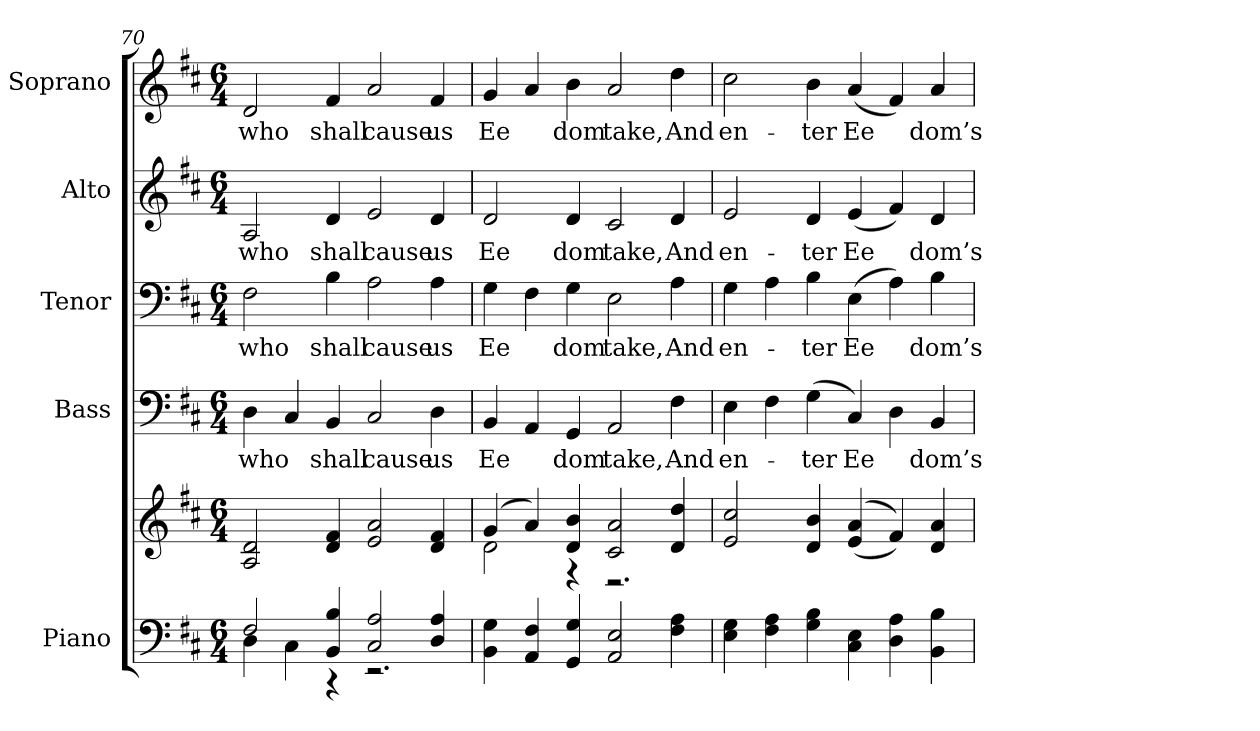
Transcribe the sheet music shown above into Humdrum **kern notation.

**kern	**kern	**kern	**text	**kern	**text	**kern	**text	**kern	**text
*part5	*part5	*part4	*part4	*part3	*part3	*part2	*part2	*part1	*part1
*staff6	*staff5	*staff4	*staff4	*staff3	*staff3	*staff2	*staff2	*staff1	*staff1
*I"Piano	*	*I"Bass	*	*I"Tenor	*	*I"Alto	*	*I"Soprano	*
*I'Pno.	*	*I'B.	*	*I'T.	*	*I'A.	*	*I'S.	*
!!LO:LB:g=z
*clefF4	*clefG2	*clefF4	*	*clefF4	*	*clefG2	*	*clefG2	*
*k[f#c#]	*k[f#c#]	*k[f#c#]	*	*k[f#c#]	*	*k[f#c#]	*	*k[f#c#]	*
*D:	*D:	*D:	*	*D:	*	*D:	*	*D:	*
*M6/4	*M6/4	*M6/4	*	*M6/4	*	*M6/4	*	*M6/4	*
=70	=70	=70	=70	=70	=70	=70	=70	=70	=70
*^	*	*	*	*	*	*	*	*	*
!	!	!	!	!LO:LY:b:color=#000000	!	!	!	!	!	!
!	!	!	!	!	!	!LO:LY:b:color=#000000	!	!	!	!
!	!	!	!	!	!	!	!	!LO:LY:b:color=#000000	!	!
!	!	!	!	!	!	!	!	!	!	!LO:LY:b:color=#000000
2F#i/	4Di\	2Ai/ 2di	4Di\	who	2F#i\	who	2Ai/	who	2di/	who
.	4C#i\	.	4C#i/	.	.	.	.	.	.	.
!	!	!	!	!LO:LY:b:color=#000000	!	!	!	!	!	!
!	!	!	!	!	!	!LO:LY:b:color=#000000	!	!	!	!
!	!	!	!	!	!	!	!	!LO:LY:b:color=#000000	!	!
!	!	!	!	!	!	!	!	!	!	!LO:LY:b:color=#000000
4BBi/ 4Bi	4r	4di/ 4f#i	4BBi/	shall	4Bi\	shall	4di/	shall	4f#i/	shall
!	!	!	!	!LO:LY:b:color=#000000	!	!	!	!	!	!
!	!	!	!	!	!	!LO:LY:b:color=#000000	!	!	!	!
!	!	!	!	!	!	!	!	!LO:LY:b:color=#000000	!	!
!	!	!	!	!	!	!	!	!	!	!LO:LY:b:color=#000000
2C#i/ 2Ai	2.r	2ei/ 2ai	2C#i/	cause	2Ai\	cause	2ei/	cause	2ai/	cause
!	!	!	!	!LO:LY:b:color=#000000	!	!	!	!	!	!
!	!	!	!	!	!	!LO:LY:b:color=#000000	!	!	!	!
!	!	!	!	!	!	!	!	!LO:LY:b:color=#000000	!	!
!	!	!	!	!	!	!	!	!	!	!LO:LY:b:color=#000000
4Di/ 4Ai	.	4di/ 4f#i	4Di\	us	4Ai\	us	4di/	us	4f#i/	us
*v	*v	*	*	*	*	*	*	*	*	*
=71	=71	=71	=71	=71	=71	=71	=71	=71	=71
*	*^	*	*	*	*	*	*	*	*
!	!	!	!	!LO:LY:b:color=#000000	!	!	!	!	!	!
!	!	!	!	!	!	!LO:LY:b:color=#000000	!	!	!	!
!	!	!	!	!	!	!	!	!LO:LY:b:color=#000000	!	!
!	!	!	!	!	!	!	!	!	!	!LO:LY:b:color=#000000
4BBi\ 4Gi	(4gi/	2di\	4BBi/	Ee	4Gi\	Ee	2di/	Ee	4gi/	Ee
4AAi/ 4F#i	4ai/)	.	4AAi/	.	4F#i\	.	.	.	4ai/	.
!	!	!	!	!LO:LY:b:color=#000000	!	!	!	!	!	!
!	!	!	!	!	!	!LO:LY:b:color=#000000	!	!	!	!
!	!	!	!	!	!	!	!	!LO:LY:b:color=#000000	!	!
!	!	!	!	!	!	!	!	!	!	!LO:LY:b:color=#000000
4GGi/ 4Gi	4di/ 4bi	4r	4GGi/	dom	4Gi\	dom	4di/	dom	4bi\	dom
!	!	!	!	!LO:LY:b:color=#000000	!	!	!	!	!	!
!	!	!	!	!	!	!LO:LY:b:color=#000000	!	!	!	!
!	!	!	!	!	!	!	!	!LO:LY:b:color=#000000	!	!
!	!	!	!	!	!	!	!	!	!	!LO:LY:b:color=#000000
2AAi/ 2Ei	2c#i/ 2ai	2.r	2AAi/	take,	2Ei\	take,	2c#i/	take,	2ai/	take,
!	!	!	!	!LO:LY:b:color=#000000	!	!	!	!	!	!
!	!	!	!	!	!	!LO:LY:b:color=#000000	!	!	!	!
!	!	!	!	!	!	!	!	!LO:LY:b:color=#000000	!	!
!	!	!	!	!	!	!	!	!	!	!LO:LY:b:color=#000000
4F#i\ 4Ai	4di/ 4ddi	.	4F#i\	And	4Ai\	And	4di/	And	4ddi\	And
*	*v	*v	*	*	*	*	*	*	*	*
=72	=72	=72	=72	=72	=72	=72	=72	=72	=72
!	!	!	!LO:LY:b:color=#000000	!	!	!	!	!	!
!	!	!	!	!	!LO:LY:b:color=#000000	!	!	!	!
!	!	!	!	!	!	!	!LO:LY:b:color=#000000	!	!
!	!	!	!	!	!	!	!	!	!LO:LY:b:color=#000000
4Ei\ 4Gi	2ei/ 2cc#i	4Ei\	en-	4Gi\	en-	2ei/	en-	2cc#i\	en-
4F#i\ 4Ai	.	4F#i\	.	4Ai\	.	.	.	.	.
!	!	!	!LO:LY:b:color=#000000	!	!	!	!	!	!
!	!	!	!	!	!LO:LY:b:color=#000000	!	!	!	!
!	!	!	!	!	!	!	!LO:LY:b:color=#000000	!	!
!	!	!	!	!	!	!	!	!	!LO:LY:b:color=#000000
4Gi\ 4Bi	4di/ 4bi	(4Gi\	-ter	4Bi\	-ter	4di/	-ter	4bi\	-ter
!	!	!	!LO:LY:b:color=#000000	!	!	!	!	!	!
!	!	!	!	!	!LO:LY:b:color=#000000	!	!	!	!
!	!	!	!	!	!	!	!LO:LY:b:color=#000000	!	!
!	!	!	!	!	!	!	!	!	!LO:LY:b:color=#000000
4C#i\ 4Ei	((4ei/ 4ai	4C#i/)	Ee	(4Ei\	Ee	(4ei/	Ee	(4ai/	Ee
4Di\ 4Ai	4f#i/))	4Di\	.	4Ai\)	.	4f#i/)	.	4f#i/)	.
!	!	!	!LO:LY:b:color=#000000	!	!	!	!	!	!
!	!	!	!	!	!LO:LY:b:color=#000000	!	!	!	!
!	!	!	!	!	!	!	!LO:LY:b:color=#000000	!	!
!	!	!	!	!	!	!	!	!	!LO:LY:b:color=#000000
4BBi\ 4Bi	4di/ 4ai	4BBi/	dom’s	4Bi\	dom’s	4di/	dom’s	4ai/	dom’s
=	=	=	=	=	=	=	=	=	=
*-	*-	*-	*-	*-	*-	*-	*-	*-	*-
